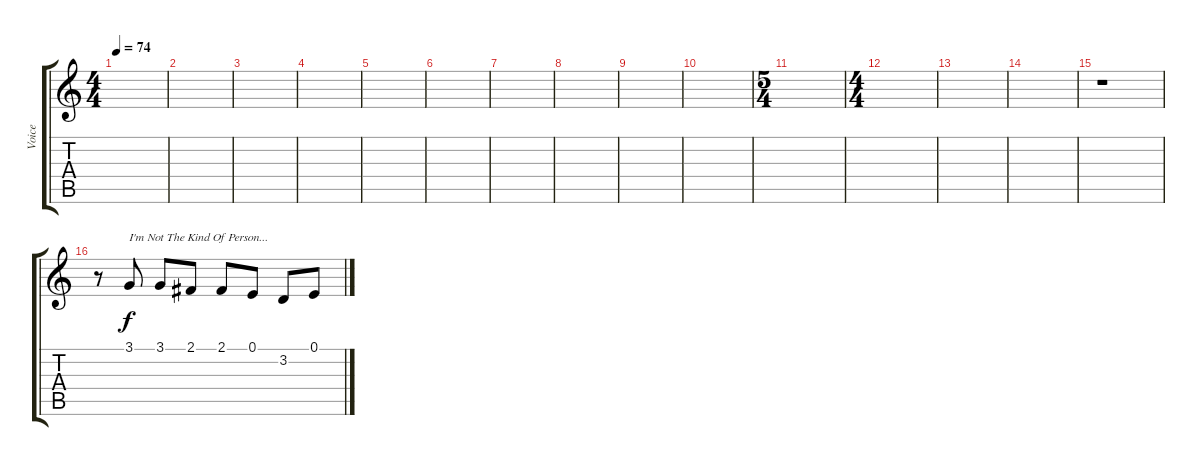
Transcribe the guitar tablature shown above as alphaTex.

\track ("Voice" "Voice") {instrument altosax}
\staff {score tabs}
\tuning (E4 B3 G3 D3 A2 E2) {hide}
\ts (4 4)
\tempo 74
\clef g2
\ks c
|
|
|
|
|
|
|
|
|
|
\ts (5 4)
|
\ts (4 4)
|
|
|
r.1 |
r.8 3.1.8{txt "I'm Not The Kind Of Person..."} 3.1.8 2.1.8 2.1.8 0.1.8 3.2.8 0.1.8
